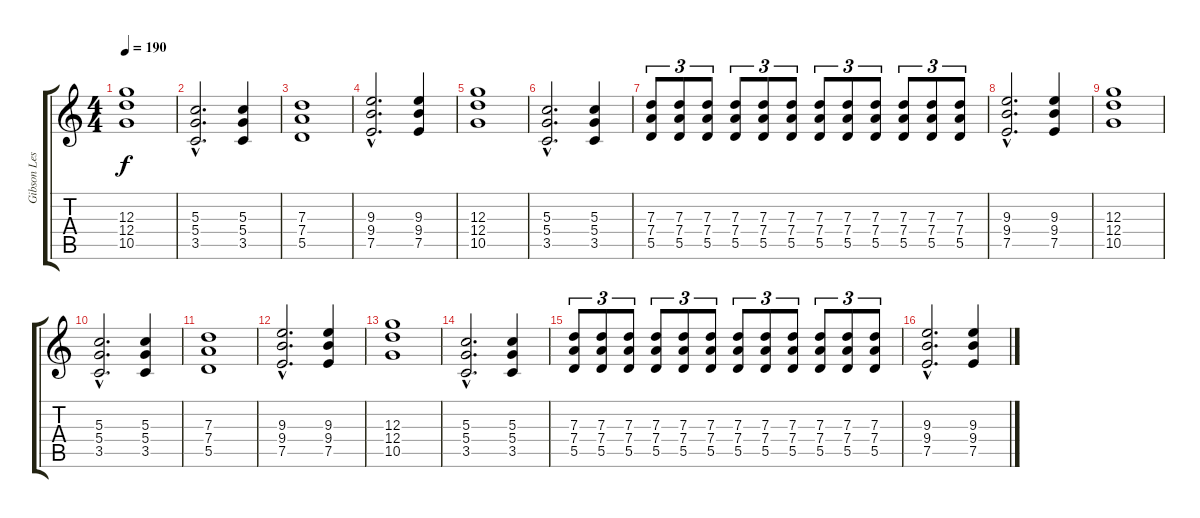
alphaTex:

\track ("Gibson Les Paul '92 Gold" "Gibson Les") {instrument overdrivenguitar}
\staff {score tabs}
\tuning (E4 B3 G3 D3 A2 E2) {hide}
\ts (4 4)
\tempo 190
\clef g2
\ks c
(12.3 12.4 10.5).1{dy f} |
(5.3{hac} 5.4{hac} 3.5{hac}).2{d} (5.3 5.4 3.5).4 |
(7.3 7.4 5.5).1 |
(9.3{hac} 9.4{hac} 7.5{hac}).2{d} (9.3 9.4 7.5).4 |
(12.3 12.4 10.5).1 |
(5.3{hac} 5.4{hac} 3.5{hac}).2{d} (5.3 5.4 3.5).4 |
(7.3 7.4 5.5).8{tu (3 2)} (7.3 7.4 5.5).8{tu (3 2)} (7.3 7.4 5.5).8{tu (3 2)} (7.3 7.4 5.5).8{tu (3 2)} (7.3 7.4 5.5).8{tu (3 2)} (7.3 7.4 5.5).8{tu (3 2)} (7.3 7.4 5.5).8{tu (3 2)} (7.3 7.4 5.5).8{tu (3 2)} (7.3 7.4 5.5).8{tu (3 2)} (7.3 7.4 5.5).8{tu (3 2)} (7.3 7.4 5.5).8{tu (3 2)} (7.3 7.4 5.5).8{tu (3 2)} |
(9.3{hac} 9.4{hac} 7.5{hac}).2{d} (9.3 9.4 7.5).4 |
(12.3 12.4 10.5).1 |
(5.3{hac} 5.4{hac} 3.5{hac}).2{d} (5.3 5.4 3.5).4 |
(7.3 7.4 5.5).1 |
(9.3{hac} 9.4{hac} 7.5{hac}).2{d} (9.3 9.4 7.5).4 |
(12.3 12.4 10.5).1 |
(5.3{hac} 5.4{hac} 3.5{hac}).2{d} (5.3 5.4 3.5).4 |
(7.3 7.4 5.5).8{tu (3 2)} (7.3 7.4 5.5).8{tu (3 2)} (7.3 7.4 5.5).8{tu (3 2)} (7.3 7.4 5.5).8{tu (3 2)} (7.3 7.4 5.5).8{tu (3 2)} (7.3 7.4 5.5).8{tu (3 2)} (7.3 7.4 5.5).8{tu (3 2)} (7.3 7.4 5.5).8{tu (3 2)} (7.3 7.4 5.5).8{tu (3 2)} (7.3 7.4 5.5).8{tu (3 2)} (7.3 7.4 5.5).8{tu (3 2)} (7.3 7.4 5.5).8{tu (3 2)} |
(9.3{hac} 9.4{hac} 7.5{hac}).2{d} (9.3 9.4 7.5).4
